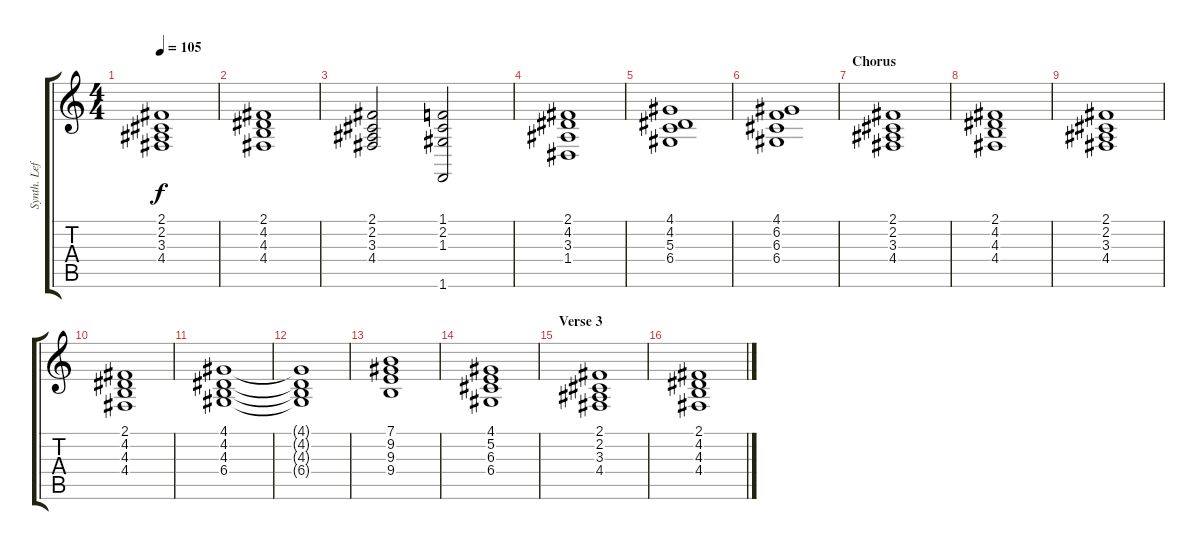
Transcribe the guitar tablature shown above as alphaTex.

\track ("Synth. Left" "Synth. Lef") {instrument pad3polysynth}
\staff {score tabs}
\tuning (E4 B3 G3 D3 A2 E2) {hide}
\ts (4 4)
\tempo 105
\clef g2
\ks c
(2.1 2.2 3.3 4.4).1{dy f} |
(2.1 4.2 4.3 4.4).1 |
(2.1 2.2 3.3 4.4).2 (1.1 2.2 1.3 1.6).2 |
(2.1 4.2 3.3 1.4).1 |
(4.1 4.2 5.3 6.4).1 |
(4.1 6.2 6.3 6.4).1 |
\section ("" "Chorus")
(2.1 2.2 3.3 4.4).1 |
(2.1 4.2 4.3 4.4).1 |
(2.1 2.2 3.3 4.4).1 |
(2.1 4.2 4.3 4.4).1 |
(4.1 4.2 4.3 6.4).1 |
(4.1{t} 4.2{t} 4.3{t} 6.4{t}).1 |
(7.1 9.2 9.3 9.4).1 |
(4.1 5.2 6.3 6.4).1 |
\section ("" "Verse 3")
(2.1 2.2 3.3 4.4).1 |
(2.1 4.2 4.3 4.4).1
